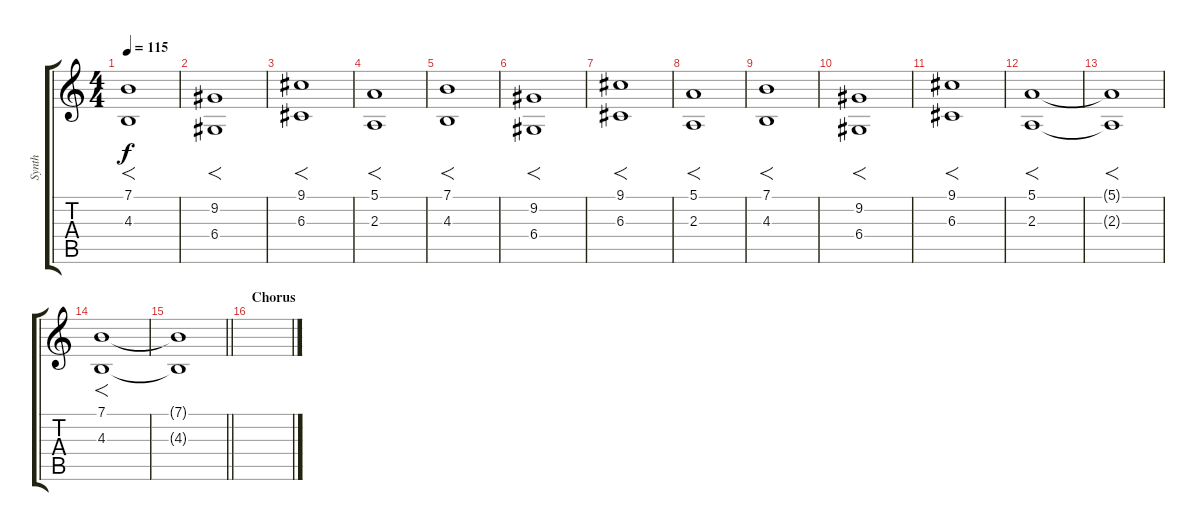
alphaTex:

\track ("Synth" "Synth") {instrument synthstrings2}
\staff {score tabs}
\tuning (E4 B3 G3 D3 A2 E2) {hide}
\ts (4 4)
\tempo 115
\clef g2
\ks c
(7.1 4.3).1{f dy f} |
(9.2 6.4).1{f} |
(9.1 6.3).1{f} |
(5.1 2.3).1{f} |
(7.1 4.3).1{f} |
(9.2 6.4).1{f} |
(9.1 6.3).1{f} |
(5.1 2.3).1{f} |
(7.1 4.3).1{f} |
(9.2 6.4).1{f} |
(9.1 6.3).1{f} |
(5.1 2.3).1{f} |
(5.1{t} 2.3{t}).1{f} |
(7.1 4.3).1{f} |
\barLineRight lightlight
(7.1{t} 4.3{t}).1 |
\section ("" "Chorus")
